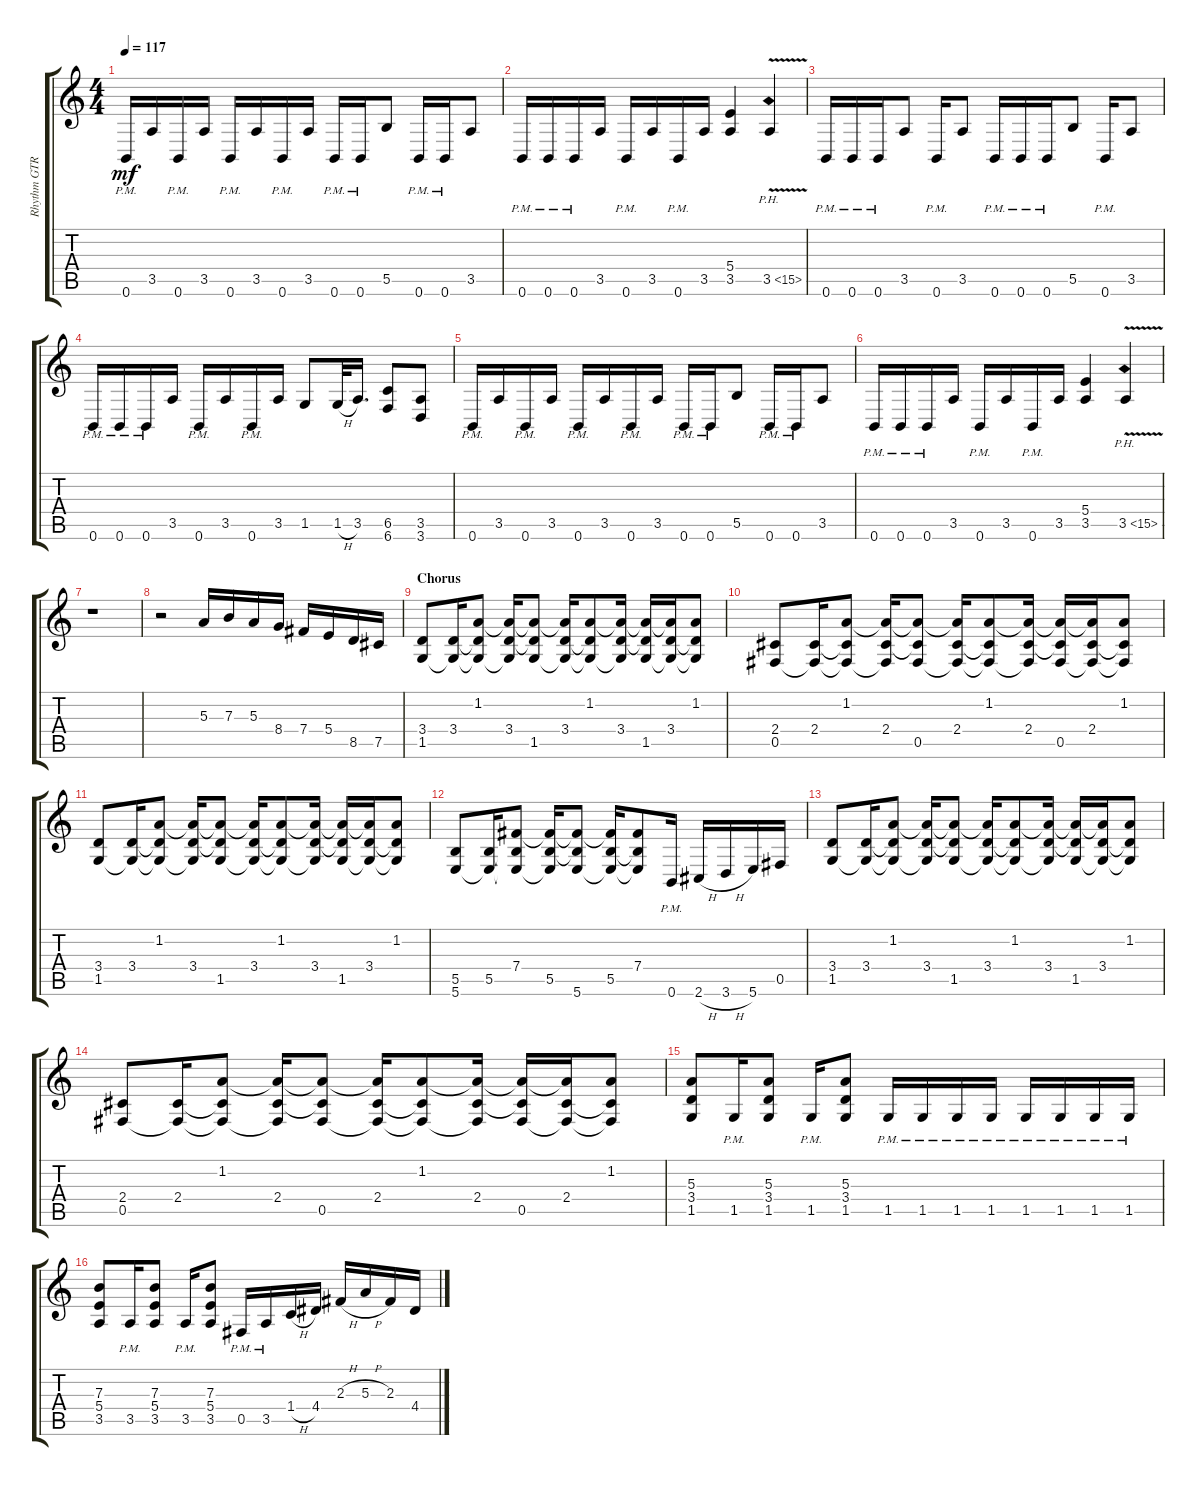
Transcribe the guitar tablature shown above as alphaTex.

\track ("Rhythm GTR 1" "Rhythm GTR") {instrument overdrivenguitar}
\staff {score tabs}
\tuning (Db4 Ab3 E3 B2 Gb2 B1) {hide}
\ts (4 4)
\tempo 117
\clef g2
\ks aminor
0.6{pm}.16{dy mf} 3.5.16 0.6{pm}.16 3.5.16 0.6{pm}.16 3.5.16 0.6{pm}.16 3.5.16 0.6{pm}.16 0.6{pm}.16 5.5.8 0.6{pm}.16 0.6{pm}.16 3.5.8 |
0.6{pm}.16 0.6{pm}.16 0.6{pm}.16 3.5.16 0.6{pm}.16 3.5.16 0.6{pm}.16 3.5.16 (5.4 3.5).4 3.5{ph 12 v}.4 |
0.6{pm}.16 0.6{pm}.16 0.6{pm}.16 3.5.8 0.6{pm}.16 3.5.8 0.6{pm}.16 0.6{pm}.16 0.6{pm}.16 5.5.8 0.6{pm}.16 3.5.8 |
0.6{pm}.16 0.6{pm}.16 0.6{pm}.16 3.5.16 0.6{pm}.16 3.5.16 0.6{pm}.16 3.5.16 1.5.8 1.5{h}.32 3.5.16{d} (6.5 6.6).8 (3.5 3.6).8 |
0.6{pm}.16 3.5.16 0.6{pm}.16 3.5.16 0.6{pm}.16 3.5.16 0.6{pm}.16 3.5.16 0.6{pm}.16 0.6{pm}.16 5.5.8 0.6{pm}.16 0.6{pm}.16 3.5.8 |
0.6{pm}.16 0.6{pm}.16 0.6{pm}.16 3.5.16 0.6{pm}.16 3.5.16 0.6{pm}.16 3.5.16 (5.4 3.5).4 3.5{ph 12 v}.4 |
r.1 |
r.2 5.3.16 7.3.16 5.3.16 8.4.16 7.4.16 5.4.16 8.5.16 7.5.16 |
\section ("" "Chorus")
(3.4 1.5).8 (3.4 1.5{t}).16 (1.2 3.4{t} 1.5{t}).8 (1.2{t} 3.4 1.5{t}).16 (1.2{t} 3.4{t} 1.5).8 (1.2{t} 3.4 1.5{t}).16 (1.2 3.4{t} 1.5{t}).8 (1.2{t} 3.4 1.5{t}).16 (1.2{t} 3.4{t} 1.5).16 (1.2{t} 3.4 1.5{t}).16 (1.2 3.4{t} 1.5{t}).8 |
(2.4 0.5).8 (2.4 0.5{t}).16 (1.2 2.4{t} 0.5{t}).8 (1.2{t} 2.4 0.5{t}).16 (1.2{t} 2.4{t} 0.5).8 (1.2{t} 2.4 0.5{t}).16 (1.2 2.4{t} 0.5{t}).8 (1.2{t} 2.4 0.5{t}).16 (1.2{t} 2.4{t} 0.5).16 (1.2{t} 2.4 0.5{t}).16 (1.2 2.4{t} 0.5{t}).8 |
(3.4 1.5).8 (3.4 1.5{t}).16 (1.2 3.4{t} 1.5{t}).8 (1.2{t} 3.4 1.5{t}).16 (1.2{t} 3.4{t} 1.5).8 (1.2{t} 3.4 1.5{t}).16 (1.2 3.4{t} 1.5{t}).8 (1.2{t} 3.4 1.5{t}).16 (1.2{t} 3.4{t} 1.5).16 (1.2{t} 3.4 1.5{t}).16 (1.2 3.4{t} 1.5{t}).8 |
(5.5 5.6).8 (5.5 5.6{t}).16 (7.4 5.5{t} 5.6{t}).8 (7.4{t} 5.5 5.6{t}).16 (7.4{t} 5.5{t} 5.6).8 (7.4{t} 5.5 5.6{t}).16 (7.4 5.5{t} 5.6{t}).8 0.6{pm}.16 2.6{h}.16 3.6{h}.16 5.6.16 0.5.16 |
(3.4 1.5).8 (3.4 1.5{t}).16 (1.2 3.4{t} 1.5{t}).8 (1.2{t} 3.4 1.5{t}).16 (1.2{t} 3.4{t} 1.5).8 (1.2{t} 3.4 1.5{t}).16 (1.2 3.4{t} 1.5{t}).8 (1.2{t} 3.4 1.5{t}).16 (1.2{t} 3.4{t} 1.5).16 (1.2{t} 3.4 1.5{t}).16 (1.2 3.4{t} 1.5{t}).8 |
(2.4 0.5).8 (2.4 0.5{t}).16 (1.2 2.4{t} 0.5{t}).8 (1.2{t} 2.4 0.5{t}).16 (1.2{t} 2.4{t} 0.5).8 (1.2{t} 2.4 0.5{t}).16 (1.2 2.4{t} 0.5{t}).8 (1.2{t} 2.4 0.5{t}).16 (1.2{t} 2.4{t} 0.5).16 (1.2{t} 2.4 0.5{t}).16 (1.2 2.4{t} 0.5{t}).8 |
(5.3 3.4 1.5).8 1.5{pm}.16 (5.3 3.4 1.5).8 1.5{pm}.16 (5.3 3.4 1.5).8 1.5{pm}.16 1.5{pm}.16 1.5{pm}.16 1.5{pm}.16 1.5{pm}.16 1.5{pm}.16 1.5{pm}.16 1.5{pm}.16 |
(7.3 5.4 3.5).8 3.5{pm}.16 (7.3 5.4 3.5).8 3.5{pm}.16 (7.3 5.4 3.5).8 0.5{pm}.16 3.5{pm}.16 1.4{h}.16 4.4.16 2.3{h}.16 5.3{h}.16 2.3.16 4.4.16
